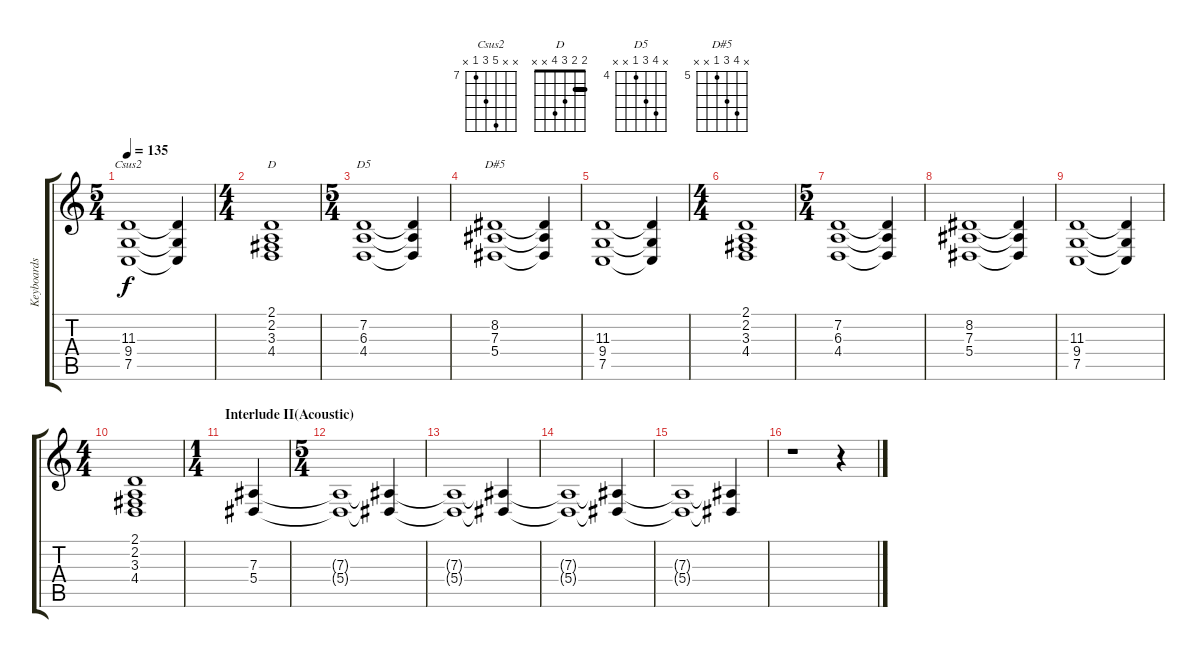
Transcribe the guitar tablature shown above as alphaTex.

\track ("Keyboards II - Choir" "Keyboards ") {instrument choiraahs}
\staff {score tabs}
\tuning (C4 G3 Eb3 Bb2 F2 C2) {hide}
\chord ("Csus2" x x 11 9 7 x) {firstfret 7}
\chord ("D" 2 2 3 4 x x) {barre 2}
\chord ("D5" x 7 6 4 x x) {firstfret 4}
\chord ("D#5" x 8 7 5 x x) {firstfret 5}
\ts (5 4)
\tempo 135
\clef g2
\ks c
(11.3 9.4 7.5).1{ch "Csus2" dy f} (11.3{t} 9.4{t} 7.5{t}).4 |
\ts (4 4)
(2.1 2.2 3.3 4.4).1{ch "D"} |
\ts (5 4)
(7.2 6.3 4.4).1{ch "D5"} (7.2{t} 6.3{t} 4.4{t}).4 |
(8.2 7.3 5.4).1{ch "D#5"} (8.2{t} 7.3{t} 5.4{t}).4 |
(11.3 9.4 7.5).1 (11.3{t} 9.4{t} 7.5{t}).4 |
\ts (4 4)
(2.1 2.2 3.3 4.4).1 |
\ts (5 4)
(7.2 6.3 4.4).1 (7.2{t} 6.3{t} 4.4{t}).4 |
(8.2 7.3 5.4).1 (8.2{t} 7.3{t} 5.4{t}).4 |
(11.3 9.4 7.5).1 (11.3{t} 9.4{t} 7.5{t}).4 |
\ts (4 4)
(2.1 2.2 3.3 4.4).1 |
\ts (1 4)
\section ("" "Interlude II(Acoustic)")
(7.3 5.4).4{volume 0} |
\ts (5 4)
(7.3{t} 5.4{t}).1 (7.3{t} 5.4{t}).4 |
(7.3{t} 5.4{t}).1 (7.3{t} 5.4{t}).4 |
(7.3{t} 5.4{t}).1 (7.3{t} 5.4{t}).4 |
(7.3{t} 5.4{t}).1 (7.3{t} 5.4{t}).4 |
r.1 r.4
